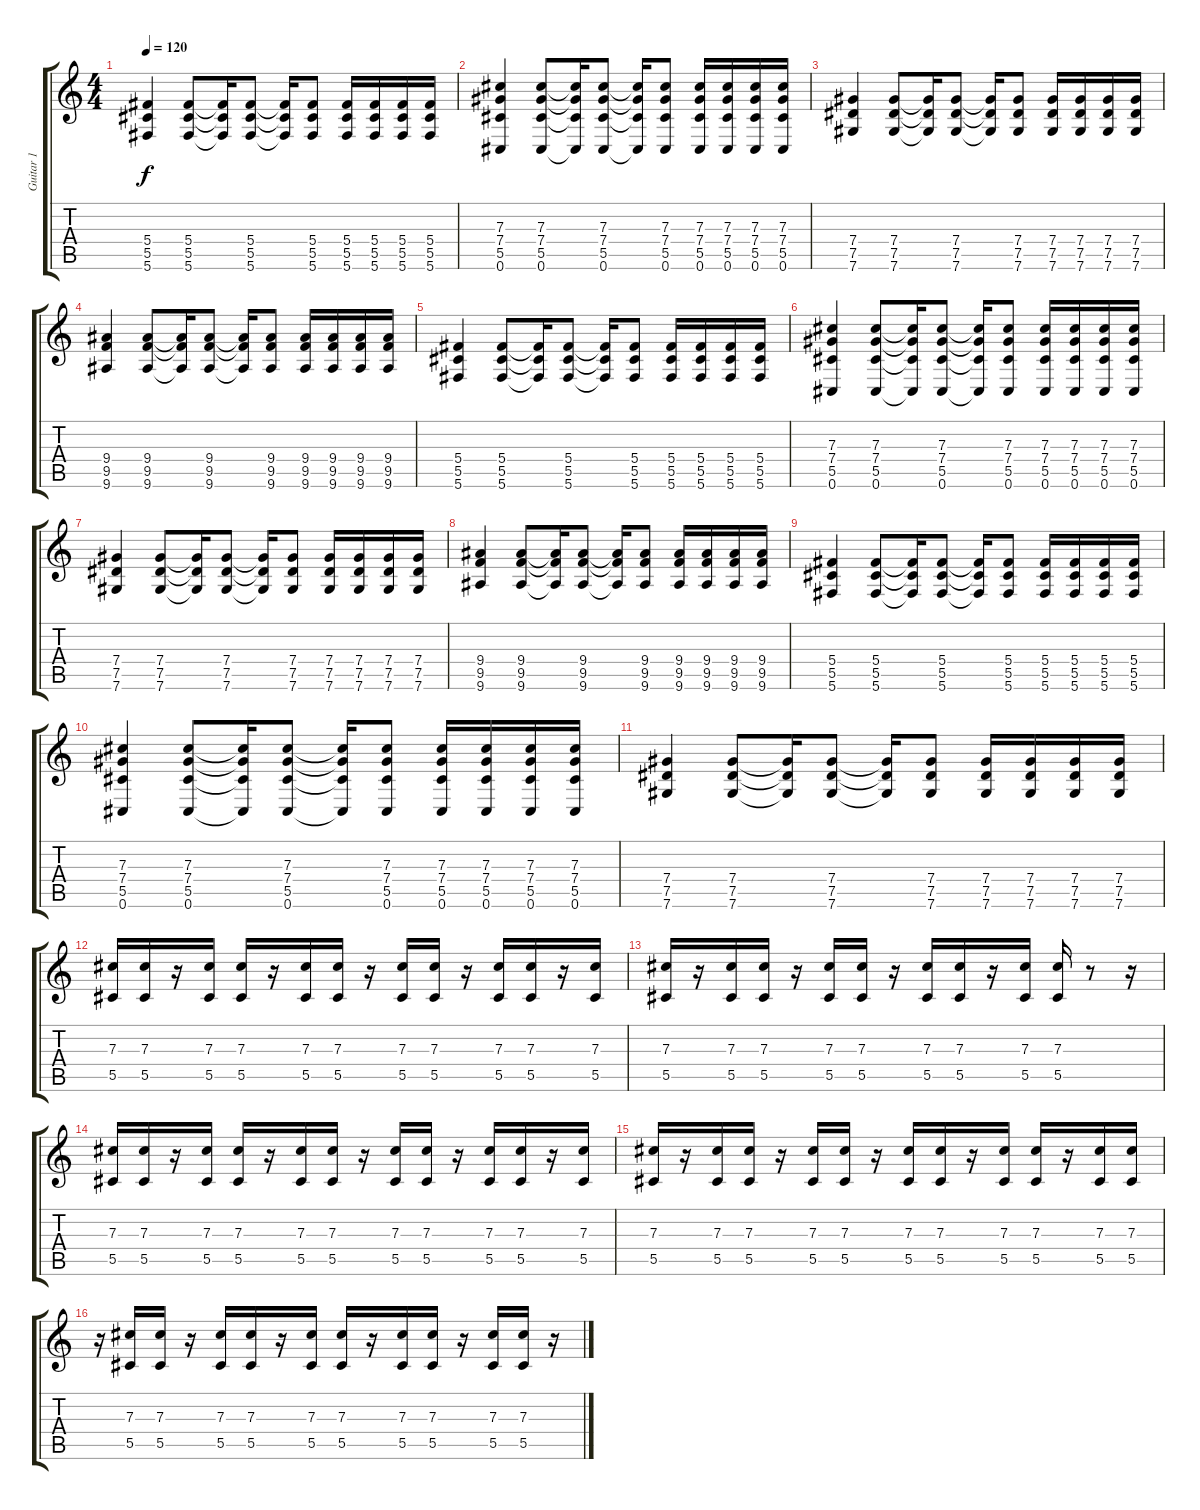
\track ("Guitar 1" "Guitar 1") {instrument distortionguitar}
\staff {score tabs}
\tuning (Eb4 Bb3 Gb3 Db3 Ab2 Db2) {hide}
\ts (4 4)
\tempo 120
\clef g2
\ks c
(5.4 5.5 5.6).4{dy f} (5.4 5.5 5.6).8 (5.4{t} 5.5{t} 5.6{t}).16 (5.4 5.5 5.6).8 (5.4{t} 5.5{t} 5.6{t}).16 (5.4 5.5 5.6).8 (5.4 5.5 5.6).16 (5.4 5.5 5.6).16 (5.4 5.5 5.6).16 (5.4 5.5 5.6).16 |
(7.3 7.4 5.5 0.6).4 (7.3 7.4 5.5 0.6).8 (7.3{t} 7.4{t} 5.5{t} 0.6{t}).16 (7.3 7.4 5.5 0.6).8 (7.3{t} 7.4{t} 5.5{t} 0.6{t}).16 (7.3 7.4 5.5 0.6).8 (7.3 7.4 5.5 0.6).16 (7.3 7.4 5.5 0.6).16 (7.3 7.4 5.5 0.6).16 (7.3 7.4 5.5 0.6).16 |
(7.4 7.5 7.6).4 (7.4 7.5 7.6).8 (7.4{t} 7.5{t} 7.6{t}).16 (7.4 7.5 7.6).8 (7.4{t} 7.5{t} 7.6{t}).16 (7.4 7.5 7.6).8 (7.4 7.5 7.6).16 (7.4 7.5 7.6).16 (7.4 7.5 7.6).16 (7.4 7.5 7.6).16 |
(9.4 9.5 9.6).4 (9.4 9.5 9.6).8 (9.4{t} 9.5{t} 9.6{t}).16 (9.4 9.5 9.6).8 (9.4{t} 9.5{t} 9.6{t}).16 (9.4 9.5 9.6).8 (9.4 9.5 9.6).16 (9.4 9.5 9.6).16 (9.4 9.5 9.6).16 (9.4 9.5 9.6).16 |
(5.4 5.5 5.6).4 (5.4 5.5 5.6).8 (5.4{t} 5.5{t} 5.6{t}).16 (5.4 5.5 5.6).8 (5.4{t} 5.5{t} 5.6{t}).16 (5.4 5.5 5.6).8 (5.4 5.5 5.6).16 (5.4 5.5 5.6).16 (5.4 5.5 5.6).16 (5.4 5.5 5.6).16 |
(7.3 7.4 5.5 0.6).4 (7.3 7.4 5.5 0.6).8 (7.3{t} 7.4{t} 5.5{t} 0.6{t}).16 (7.3 7.4 5.5 0.6).8 (7.3{t} 7.4{t} 5.5{t} 0.6{t}).16 (7.3 7.4 5.5 0.6).8 (7.3 7.4 5.5 0.6).16 (7.3 7.4 5.5 0.6).16 (7.3 7.4 5.5 0.6).16 (7.3 7.4 5.5 0.6).16 |
(7.4 7.5 7.6).4 (7.4 7.5 7.6).8 (7.4{t} 7.5{t} 7.6{t}).16 (7.4 7.5 7.6).8 (7.4{t} 7.5{t} 7.6{t}).16 (7.4 7.5 7.6).8 (7.4 7.5 7.6).16 (7.4 7.5 7.6).16 (7.4 7.5 7.6).16 (7.4 7.5 7.6).16 |
(9.4 9.5 9.6).4 (9.4 9.5 9.6).8 (9.4{t} 9.5{t} 9.6{t}).16 (9.4 9.5 9.6).8 (9.4{t} 9.5{t} 9.6{t}).16 (9.4 9.5 9.6).8 (9.4 9.5 9.6).16 (9.4 9.5 9.6).16 (9.4 9.5 9.6).16 (9.4 9.5 9.6).16 |
(5.4 5.5 5.6).4 (5.4 5.5 5.6).8 (5.4{t} 5.5{t} 5.6{t}).16 (5.4 5.5 5.6).8 (5.4{t} 5.5{t} 5.6{t}).16 (5.4 5.5 5.6).8 (5.4 5.5 5.6).16 (5.4 5.5 5.6).16 (5.4 5.5 5.6).16 (5.4 5.5 5.6).16 |
(7.3 7.4 5.5 0.6).4 (7.3 7.4 5.5 0.6).8 (7.3{t} 7.4{t} 5.5{t} 0.6{t}).16 (7.3 7.4 5.5 0.6).8 (7.3{t} 7.4{t} 5.5{t} 0.6{t}).16 (7.3 7.4 5.5 0.6).8 (7.3 7.4 5.5 0.6).16 (7.3 7.4 5.5 0.6).16 (7.3 7.4 5.5 0.6).16 (7.3 7.4 5.5 0.6).16 |
(7.4 7.5 7.6).4 (7.4 7.5 7.6).8 (7.4{t} 7.5{t} 7.6{t}).16 (7.4 7.5 7.6).8 (7.4{t} 7.5{t} 7.6{t}).16 (7.4 7.5 7.6).8 (7.4 7.5 7.6).16 (7.4 7.5 7.6).16 (7.4 7.5 7.6).16 (7.4 7.5 7.6).16 |
(7.3 5.5).16 (7.3 5.5).16 r.16 (7.3 5.5).16 (7.3 5.5).16 r.16 (7.3 5.5).16 (7.3 5.5).16 r.16 (7.3 5.5).16 (7.3 5.5).16 r.16 (7.3 5.5).16 (7.3 5.5).16 r.16 (7.3 5.5).16 |
(7.3 5.5).16 r.16 (7.3 5.5).16 (7.3 5.5).16 r.16 (7.3 5.5).16 (7.3 5.5).16 r.16 (7.3 5.5).16 (7.3 5.5).16 r.16 (7.3 5.5).16 (7.3 5.5).16 r.8 r.16 |
(7.3 5.5).16 (7.3 5.5).16 r.16 (7.3 5.5).16 (7.3 5.5).16 r.16 (7.3 5.5).16 (7.3 5.5).16 r.16 (7.3 5.5).16 (7.3 5.5).16 r.16 (7.3 5.5).16 (7.3 5.5).16 r.16 (7.3 5.5).16 |
(7.3 5.5).16 r.16 (7.3 5.5).16 (7.3 5.5).16 r.16 (7.3 5.5).16 (7.3 5.5).16 r.16 (7.3 5.5).16 (7.3 5.5).16 r.16 (7.3 5.5).16 (7.3 5.5).16 r.16 (7.3 5.5).16 (7.3 5.5).16 |
r.16 (7.3 5.5).16 (7.3 5.5).16 r.16 (7.3 5.5).16 (7.3 5.5).16 r.16 (7.3 5.5).16 (7.3 5.5).16 r.16 (7.3 5.5).16 (7.3 5.5).16 r.16 (7.3 5.5).16 (7.3 5.5).16 r.16
